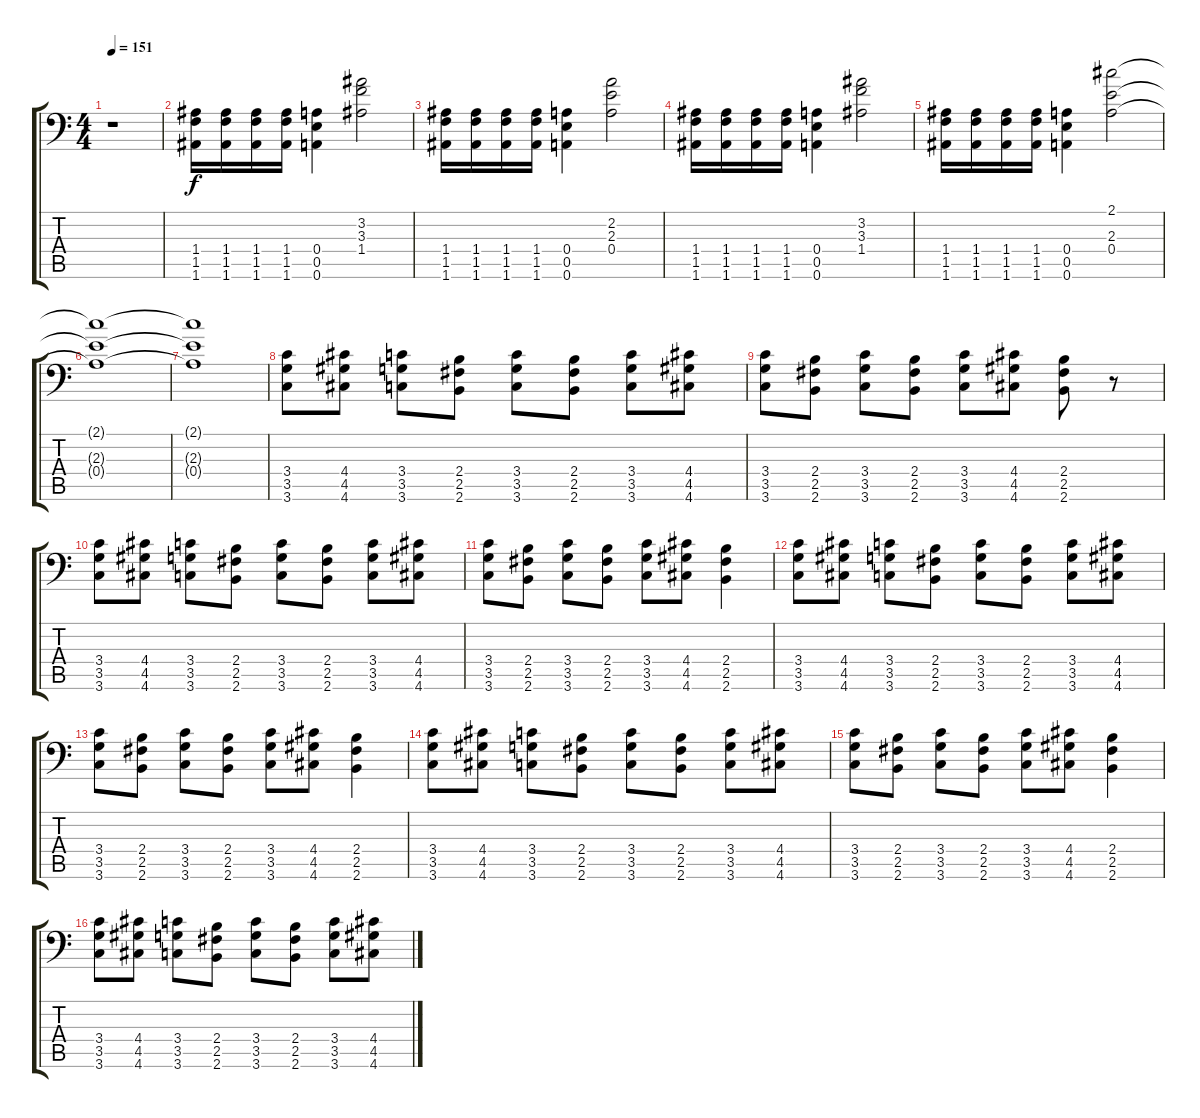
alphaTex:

\track "" {instrument distortionguitar}
\staff {score tabs}
\tuning (B3 G3 D3 A2 E2 A1) {hide}
\ts (4 4)
\tempo 151
\clef f4
\ks c
r.1{dy f instrument distortionguitar} |
(1.4 1.5 1.6).16 (1.4 1.5 1.6).16 (1.4 1.5 1.6).16 (1.4 1.5 1.6).16 (0.4 0.5 0.6).4 (3.2 3.3 1.4).2 |
(1.4 1.5 1.6).16 (1.4 1.5 1.6).16 (1.4 1.5 1.6).16 (1.4 1.5 1.6).16 (0.4 0.5 0.6).4 (2.2 2.3 0.4).2 |
(1.4 1.5 1.6).16 (1.4 1.5 1.6).16 (1.4 1.5 1.6).16 (1.4 1.5 1.6).16 (0.4 0.5 0.6).4 (3.2 3.3 1.4).2 |
(1.4 1.5 1.6).16 (1.4 1.5 1.6).16 (1.4 1.5 1.6).16 (1.4 1.5 1.6).16 (0.4 0.5 0.6).4 (2.1 2.3 0.4).2 |
(2.1{t} 2.3{t} 0.4{t}).1 |
(2.1{t} 2.3{t} 0.4{t}).1 |
(3.4 3.5 3.6).8 (4.4 4.5 4.6).8 (3.4 3.5 3.6).8 (2.4 2.5 2.6).8 (3.4 3.5 3.6).8 (2.4 2.5 2.6).8 (3.4 3.5 3.6).8 (4.4 4.5 4.6).8 |
(3.4 3.5 3.6).8 (2.4 2.5 2.6).8 (3.4 3.5 3.6).8 (2.4 2.5 2.6).8 (3.4 3.5 3.6).8 (4.4 4.5 4.6).8 (2.4 2.5 2.6).8 r.8 |
(3.4 3.5 3.6).8 (4.4 4.5 4.6).8 (3.4 3.5 3.6).8 (2.4 2.5 2.6).8 (3.4 3.5 3.6).8 (2.4 2.5 2.6).8 (3.4 3.5 3.6).8 (4.4 4.5 4.6).8 |
(3.4 3.5 3.6).8 (2.4 2.5 2.6).8 (3.4 3.5 3.6).8 (2.4 2.5 2.6).8 (3.4 3.5 3.6).8 (4.4 4.5 4.6).8 (2.4 2.5 2.6).4 |
(3.4 3.5 3.6).8 (4.4 4.5 4.6).8 (3.4 3.5 3.6).8 (2.4 2.5 2.6).8 (3.4 3.5 3.6).8 (2.4 2.5 2.6).8 (3.4 3.5 3.6).8 (4.4 4.5 4.6).8 |
(3.4 3.5 3.6).8 (2.4 2.5 2.6).8 (3.4 3.5 3.6).8 (2.4 2.5 2.6).8 (3.4 3.5 3.6).8 (4.4 4.5 4.6).8 (2.4 2.5 2.6).4 |
(3.4 3.5 3.6).8 (4.4 4.5 4.6).8 (3.4 3.5 3.6).8 (2.4 2.5 2.6).8 (3.4 3.5 3.6).8 (2.4 2.5 2.6).8 (3.4 3.5 3.6).8 (4.4 4.5 4.6).8 |
(3.4 3.5 3.6).8 (2.4 2.5 2.6).8 (3.4 3.5 3.6).8 (2.4 2.5 2.6).8 (3.4 3.5 3.6).8 (4.4 4.5 4.6).8 (2.4 2.5 2.6).4 |
(3.4 3.5 3.6).8 (4.4 4.5 4.6).8 (3.4 3.5 3.6).8 (2.4 2.5 2.6).8 (3.4 3.5 3.6).8 (2.4 2.5 2.6).8 (3.4 3.5 3.6).8 (4.4 4.5 4.6).8
